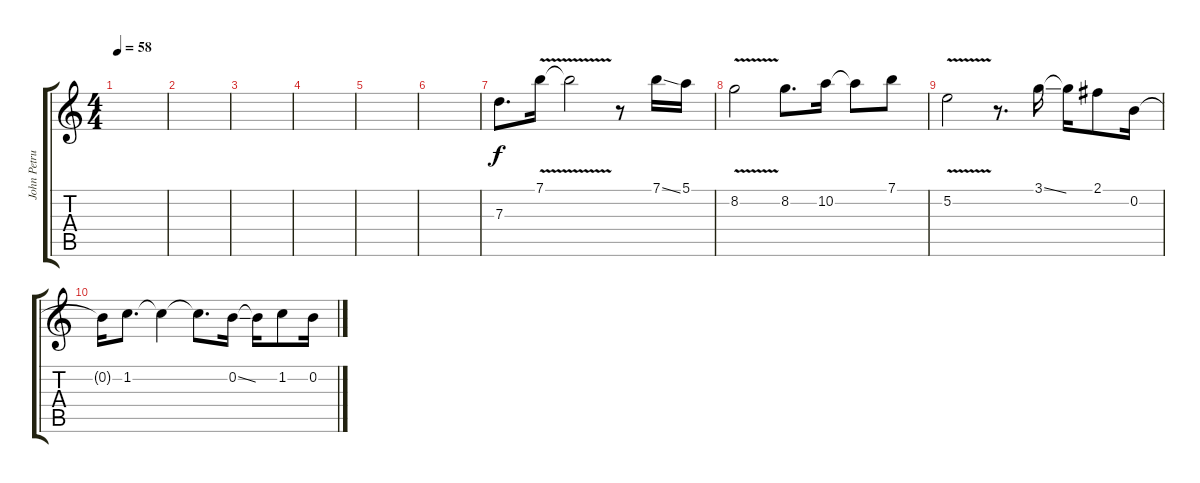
\track ("John Petrucci" "John Petru") {instrument acousticguitarsteel}
\staff {score tabs}
\tuning (E4 B3 G3 D3 A2 E2) {hide}
\ts (4 4)
\tempo 58
\clef g2
\ks c
|
|
|
|
|
|
7.3.8{d} 7.1{v}.16 7.1{t}.2 r.8 7.1{ss}.16 5.1.16 |
8.2{v}.2 8.2.8{d} 10.2.16 10.2{t}.8 7.1.8 |
5.2{v}.2 r.8{d} 3.1{ss}.16 3.1{t}.16 2.1.8 0.2.16 |
0.2{t}.16 1.2.8{d} 1.2{t}.4 1.2{t}.8{d} 0.2{ss}.16 0.2{t}.16 1.2.8 0.2.16
